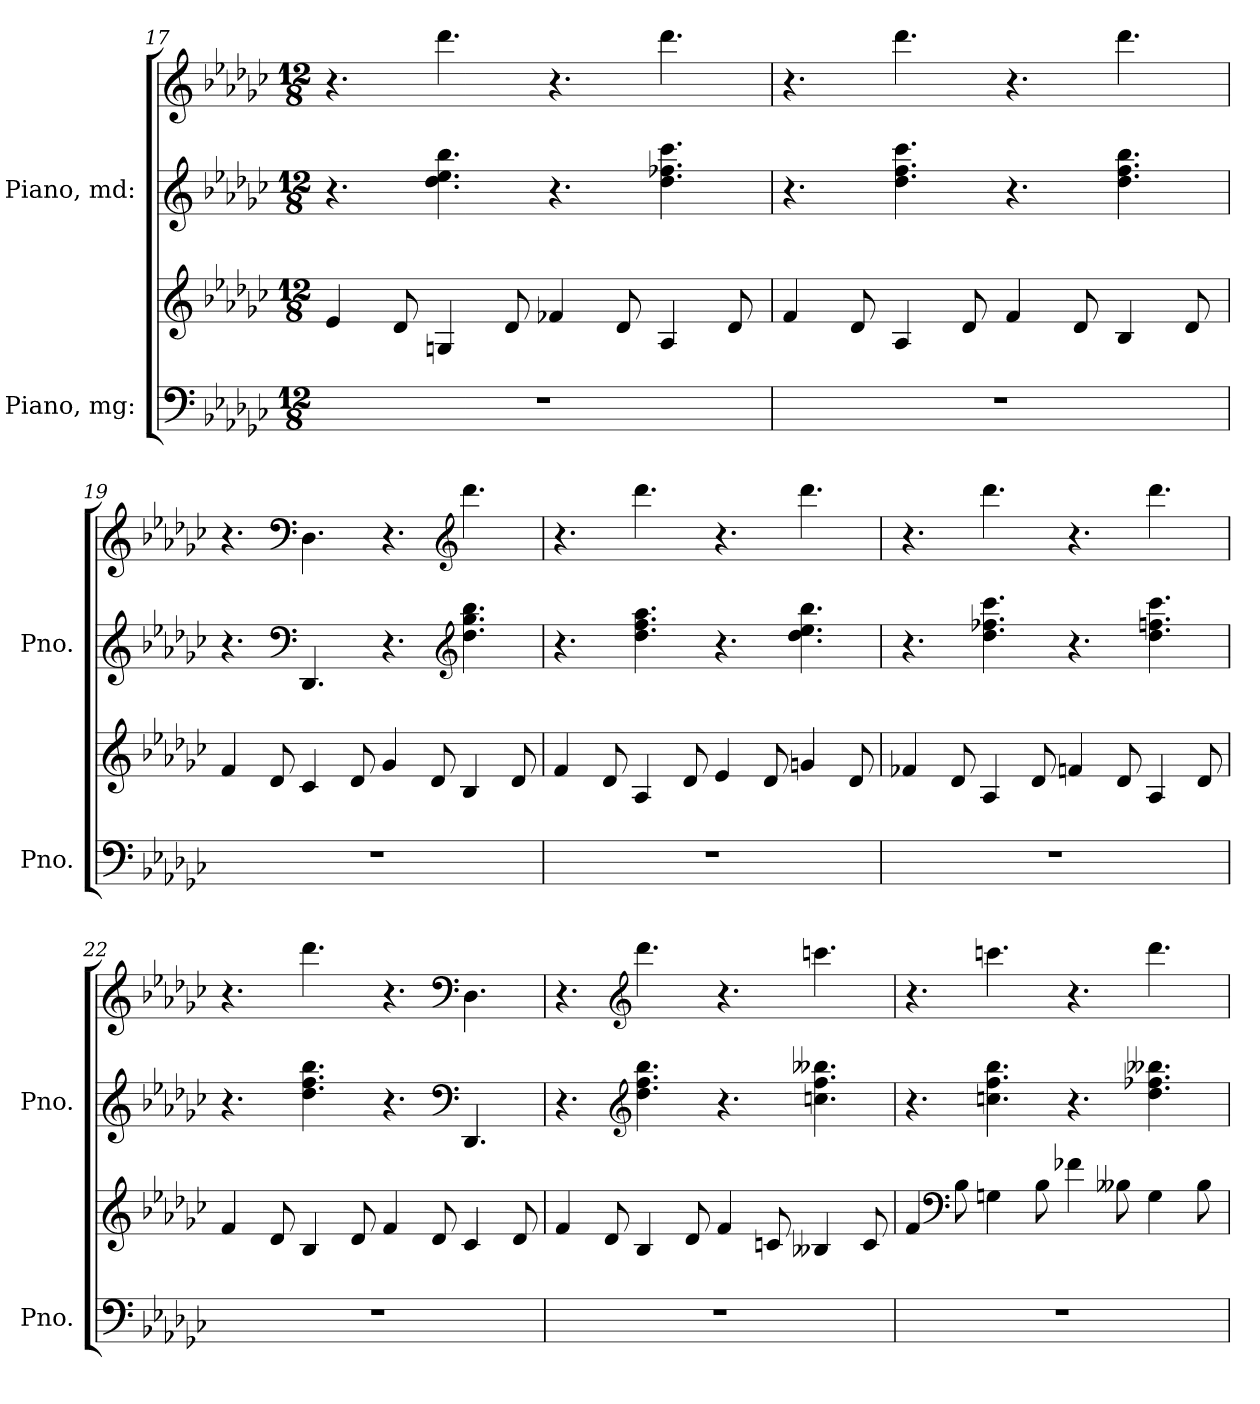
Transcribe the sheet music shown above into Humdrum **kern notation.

**kern	**kern	**kern	**kern
*part2	*part2	*part1	*part1
*staff4	*staff3	*staff2	*staff1
*I"Piano, mg:	*	*I"Piano, md:	*
*I'Pno.	*	*I'Pno.	*
*clefF4	*clefG2	*clefG2	*clefG2
*k[b-e-a-d-g-c-]	*k[b-e-a-d-g-c-]	*k[b-e-a-d-g-c-]	*k[b-e-a-d-g-c-]
*M12/8	*M12/8	*M12/8	*M12/8
=17	=17	=17	=17
1.r	4e-/	4.r	4.r
.	8d-/	.	.
.	4Gn/	4.dd-\ 4.ee-\ 4.bb-\	4.ddd-\
.	8d-/	.	.
.	4f-X/	4.r	4.r
.	8d-/	.	.
.	4A-/	4.dd-\ 4.ff-X\ 4.ccc-\	4.ddd-\
.	8d-/	.	.
!!LO:PB:g=z
=18	=18	=18	=18
1.r	4f/	4.r	4.r
.	8d-/	.	.
.	4A-/	4.dd-\ 4.ff\ 4.ccc-\	4.ddd-\
.	8d-/	.	.
.	4f/	4.r	4.r
.	8d-/	.	.
.	4B-/	4.dd-\ 4.ff\ 4.bb-\	4.ddd-\
.	8d-/	.	.
=19	=19	=19	=19
1.r	4f/	4.r	4.r
.	8d-/	.	.
*	*	*clefF4	*clefF4
.	4c-/	4.DD-/	4.D-\
.	8d-/	.	.
.	4g-/	4.r	4.r
.	8d-/	.	.
*	*	*clefG2	*clefG2
.	4B-/	4.dd-\ 4.gg-\ 4.bb-\	4.ddd-\
.	8d-/	.	.
=20	=20	=20	=20
1.r	4f/	4.r	4.r
.	8d-/	.	.
.	4A-/	4.dd-\ 4.ff\ 4.aa-\	4.ddd-\
.	8d-/	.	.
.	4e-/	4.r	4.r
.	8d-/	.	.
.	4gn/	4.dd-\ 4.ee-\ 4.bb-\	4.ddd-\
.	8d-/	.	.
!!LO:LB:g=z
=21	=21	=21	=21
1.r	4f-X/	4.r	4.r
.	8d-/	.	.
.	4A-/	4.dd-\ 4.ff-X\ 4.ccc-\	4.ddd-\
.	8d-/	.	.
.	4fn/	4.r	4.r
.	8d-/	.	.
.	4A-/	4.dd-\ 4.ffn\ 4.ccc-\	4.ddd-\
.	8d-/	.	.
=22	=22	=22	=22
1.r	4f/	4.r	4.r
.	8d-/	.	.
.	4B-/	4.dd-\ 4.ff\ 4.bb-\	4.ddd-\
.	8d-/	.	.
.	4f/	4.r	4.r
.	8d-/	.	.
*	*	*clefF4	*clefF4
.	4c-/	4.DD-/	4.D-\
.	8d-/	.	.
=23	=23	=23	=23
1.r	4f/	4.r	4.r
.	8d-/	.	.
*	*	*clefG2	*clefG2
.	4B-/	4.dd-\ 4.ff\ 4.bb-\	4.ddd-\
.	8d-/	.	.
.	4f/	4.r	4.r
.	8cn/	.	.
.	4B--X/	4.ccn\ 4.ff\ 4.bb--X\	4.cccn\
.	8c/	.	.
!!LO:LB:g=z
=24	=24	=24	=24
1.r	4f/	4.r	4.r
*	*clefF4	*	*
.	8B-\	.	.
.	4Gn\	4.ccn\ 4.ff\ 4.bb-\	4.cccn\
.	8B-\	.	.
.	4f-X\	4.r	4.r
.	8B--X\	.	.
.	4G\	4.dd-\ 4.ff-X\ 4.bb--X\	4.ddd-\
.	8B--\	.	.
=	=	=	=
*-	*-	*-	*-
